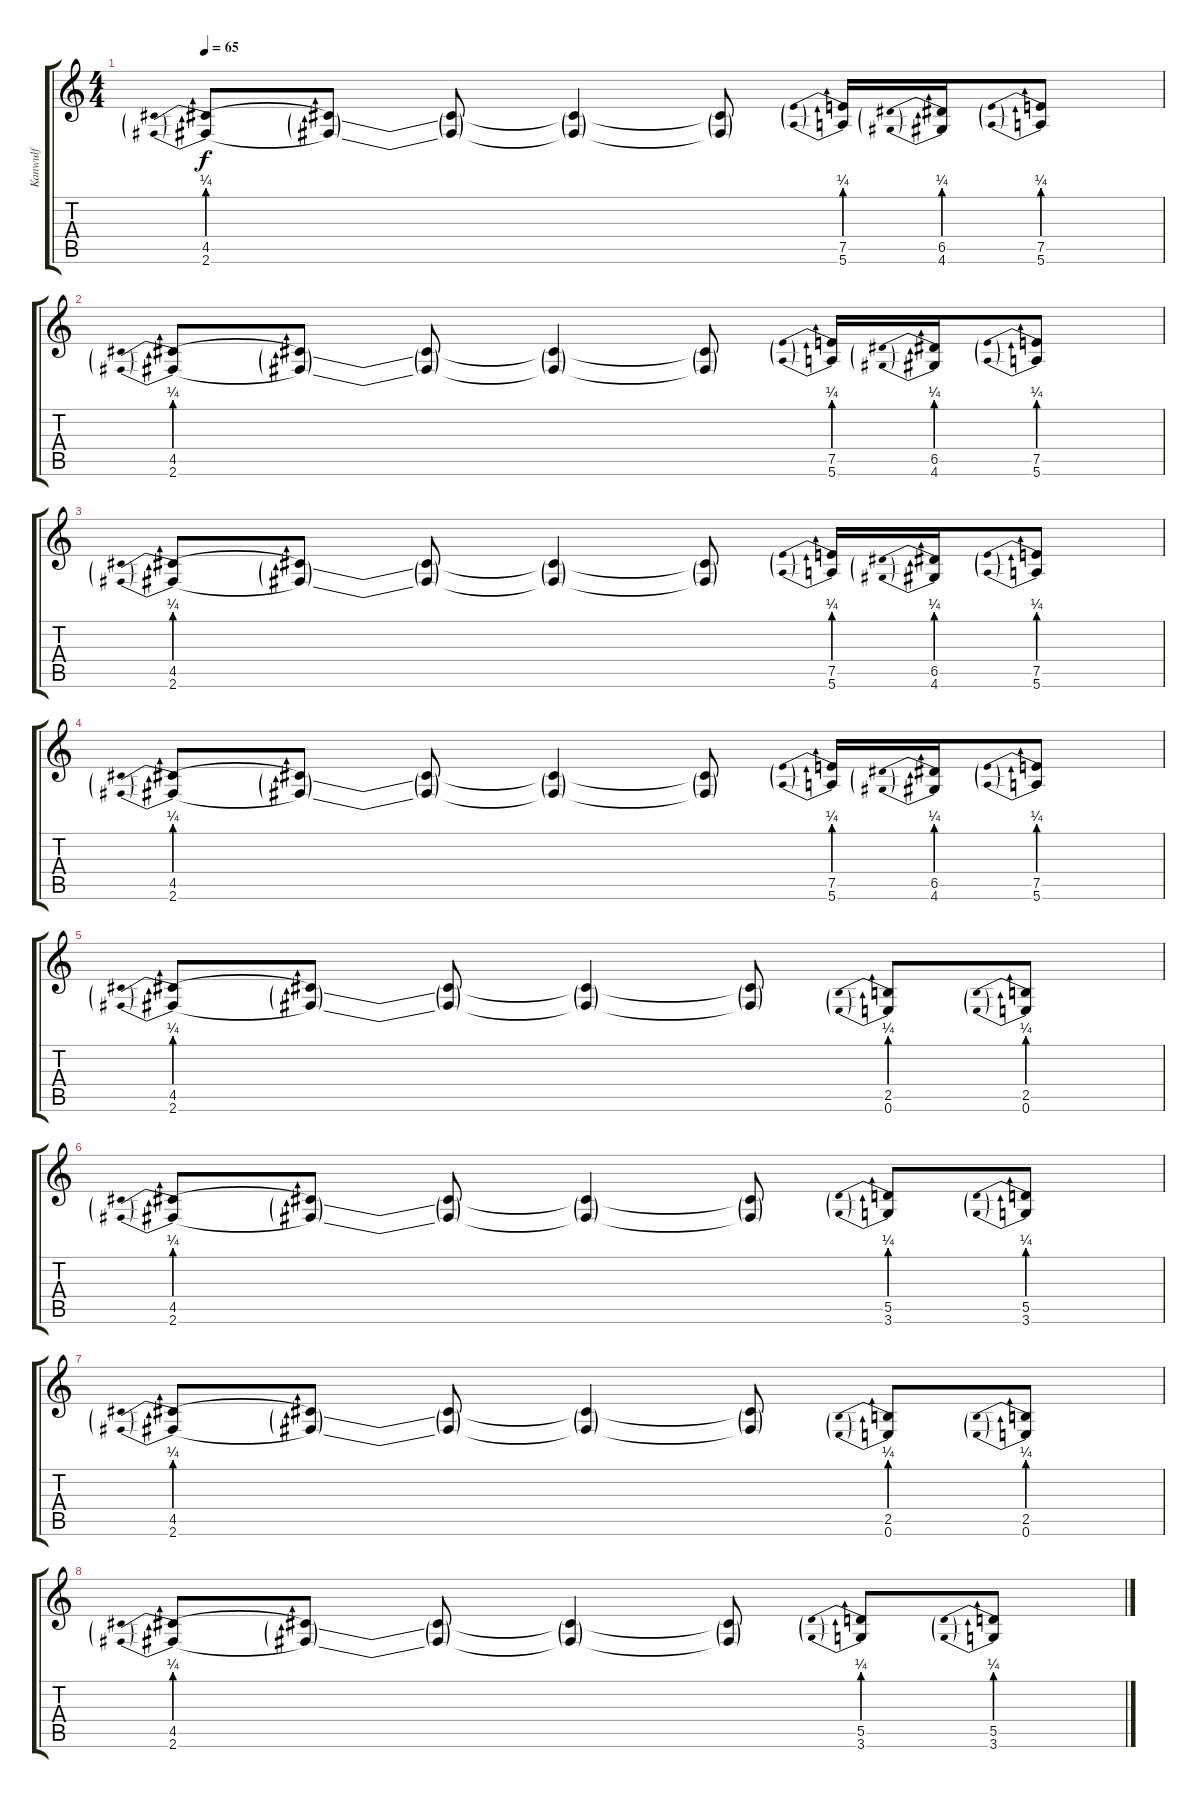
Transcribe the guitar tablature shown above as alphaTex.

\track ("Kanwulf" "Kanwulf") {instrument distortionguitar}
\staff {score tabs}
\tuning (E4 B3 G3 D3 A2 E2) {hide}
\ts (4 4)
\tempo 65
\clef g2
\ks c
(4.5{be (prebend 0 1 60 1)} 2.6{be (prebend 0 1 60 1)}).8{dy f} (4.5{t} 2.6{t}).8 (4.5{t} 2.6{t}).8 (4.5{t} 2.6{t}).4 (4.5{t} 2.6{t}).8 (7.5{be (prebend 0 1 60 1)} 5.6{be (prebend 0 1 60 1)}).16 (6.5{be (prebend 0 1 60 1)} 4.6{be (prebend 0 1 60 1)}).16 (7.5{be (prebend 0 1 60 1)} 5.6{be (prebend 0 1 60 1)}).8 |
(4.5{be (prebend 0 1 60 1)} 2.6{be (prebend 0 1 60 1)}).8 (4.5{t} 2.6{t}).8 (4.5{t} 2.6{t}).8 (4.5{t} 2.6{t}).4 (4.5{t} 2.6{t}).8 (7.5{be (prebend 0 1 60 1)} 5.6{be (prebend 0 1 60 1)}).16 (6.5{be (prebend 0 1 60 1)} 4.6{be (prebend 0 1 60 1)}).16 (7.5{be (prebend 0 1 60 1)} 5.6{be (prebend 0 1 60 1)}).8 |
(4.5{be (prebend 0 1 60 1)} 2.6{be (prebend 0 1 60 1)}).8 (4.5{t} 2.6{t}).8 (4.5{t} 2.6{t}).8 (4.5{t} 2.6{t}).4 (4.5{t} 2.6{t}).8 (7.5{be (prebend 0 1 60 1)} 5.6{be (prebend 0 1 60 1)}).16 (6.5{be (prebend 0 1 60 1)} 4.6{be (prebend 0 1 60 1)}).16 (7.5{be (prebend 0 1 60 1)} 5.6{be (prebend 0 1 60 1)}).8 |
(4.5{be (prebend 0 1 60 1)} 2.6{be (prebend 0 1 60 1)}).8 (4.5{t} 2.6{t}).8 (4.5{t} 2.6{t}).8 (4.5{t} 2.6{t}).4 (4.5{t} 2.6{t}).8 (7.5{be (prebend 0 1 60 1)} 5.6{be (prebend 0 1 60 1)}).16 (6.5{be (prebend 0 1 60 1)} 4.6{be (prebend 0 1 60 1)}).16 (7.5{be (prebend 0 1 60 1)} 5.6{be (prebend 0 1 60 1)}).8 |
(4.5{be (prebend 0 1 60 1)} 2.6{be (prebend 0 1 60 1)}).8 (4.5{t} 2.6{t}).8 (4.5{t} 2.6{t}).8 (4.5{t} 2.6{t}).4 (4.5{t} 2.6{t}).8 (2.5{be (prebend 0 1 60 1)} 0.6{be (prebend 0 1 60 1)}).8 (2.5{be (prebend 0 1 60 1)} 0.6{be (prebend 0 1 60 1)}).8 |
(4.5{be (prebend 0 1 60 1)} 2.6{be (prebend 0 1 60 1)}).8 (4.5{t} 2.6{t}).8 (4.5{t} 2.6{t}).8 (4.5{t} 2.6{t}).4 (4.5{t} 2.6{t}).8 (5.5{be (prebend 0 1 60 1)} 3.6{be (prebend 0 1 60 1)}).8 (5.5{be (prebend 0 1 60 1)} 3.6{be (prebend 0 1 60 1)}).8 |
(4.5{be (prebend 0 1 60 1)} 2.6{be (prebend 0 1 60 1)}).8 (4.5{t} 2.6{t}).8 (4.5{t} 2.6{t}).8 (4.5{t} 2.6{t}).4 (4.5{t} 2.6{t}).8 (2.5{be (prebend 0 1 60 1)} 0.6{be (prebend 0 1 60 1)}).8 (2.5{be (prebend 0 1 60 1)} 0.6{be (prebend 0 1 60 1)}).8 |
(4.5{be (prebend 0 1 60 1)} 2.6{be (prebend 0 1 60 1)}).8 (4.5{t} 2.6{t}).8 (4.5{t} 2.6{t}).8 (4.5{t} 2.6{t}).4 (4.5{t} 2.6{t}).8 (5.5{be (prebend 0 1 60 1)} 3.6{be (prebend 0 1 60 1)}).8 (5.5{be (prebend 0 1 60 1)} 3.6{be (prebend 0 1 60 1)}).8
